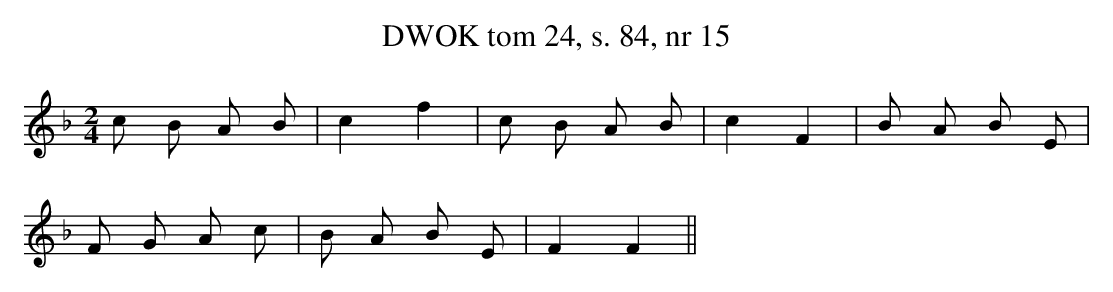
X:1
T: DWOK tom 24, s. 84, nr 15
L: 1/16
M: 2/4
K: F
c2 B2 A2 B2 | c4 f4 | c2 B2 A2 B2 | c4 F4 | B2 A2 B2 E2 |
F2 G2 A2 c2 | B2 A2 B2 E2 | F4 F4 ||
